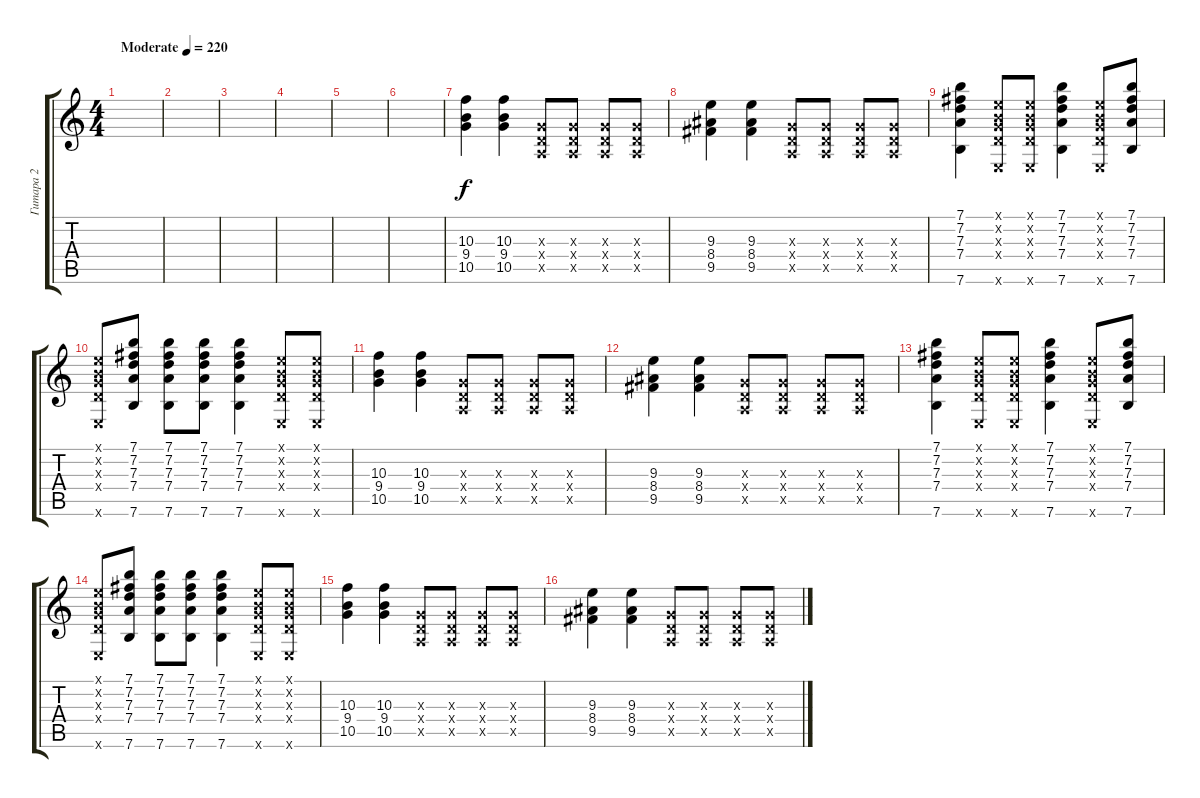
\track ("Гитара 2" "Гитара 2") {instrument overdrivenguitar}
\staff {score tabs}
\tuning (E4 B3 G3 D3 A2 E2) {hide}
\ts (4 4)
\tempo (220 "Moderate")
\clef g2
\ks c
|
|
|
|
|
|
(10.3 9.4 10.5).4 (10.3 9.4 10.5).4 (0.3{x} 0.4{x} 0.5{x}).8 (0.3{x} 0.4{x} 0.5{x}).8 (0.3{x} 0.4{x} 0.5{x}).8 (0.3{x} 0.4{x} 0.5{x}).8 |
(9.3 8.4 9.5).4 (9.3 8.4 9.5).4 (0.3{x} 0.4{x} 0.5{x}).8 (0.3{x} 0.4{x} 0.5{x}).8 (0.3{x} 0.4{x} 0.5{x}).8 (0.3{x} 0.4{x} 0.5{x}).8 |
(7.1 7.2 7.3 7.4 7.6).4 (0.1{x} 0.2{x} 0.3{x} 0.4{x} 0.6{x}).8 (0.1{x} 0.2{x} 0.3{x} 0.4{x} 0.6{x}).8 (7.1 7.2 7.3 7.4 7.6).4 (0.1{x} 0.2{x} 0.3{x} 0.4{x} 0.6{x}).8 (7.1 7.2 7.3 7.4 7.6).8 |
(0.1{x} 0.2{x} 0.3{x} 0.4{x} 0.6{x}).8 (7.1 7.2 7.3 7.4 7.6).8 (7.1 7.2 7.3 7.4 7.6).8 (7.1 7.2 7.3 7.4 7.6).8 (7.1 7.2 7.3 7.4 7.6).4 (0.1{x} 0.2{x} 0.3{x} 0.4{x} 0.6{x}).8 (0.1{x} 0.2{x} 0.3{x} 0.4{x} 0.6{x}).8 |
(10.3 9.4 10.5).4 (10.3 9.4 10.5).4 (0.3{x} 0.4{x} 0.5{x}).8 (0.3{x} 0.4{x} 0.5{x}).8 (0.3{x} 0.4{x} 0.5{x}).8 (0.3{x} 0.4{x} 0.5{x}).8 |
(9.3 8.4 9.5).4 (9.3 8.4 9.5).4 (0.3{x} 0.4{x} 0.5{x}).8 (0.3{x} 0.4{x} 0.5{x}).8 (0.3{x} 0.4{x} 0.5{x}).8 (0.3{x} 0.4{x} 0.5{x}).8 |
(7.1 7.2 7.3 7.4 7.6).4 (0.1{x} 0.2{x} 0.3{x} 0.4{x} 0.6{x}).8 (0.1{x} 0.2{x} 0.3{x} 0.4{x} 0.6{x}).8 (7.1 7.2 7.3 7.4 7.6).4 (0.1{x} 0.2{x} 0.3{x} 0.4{x} 0.6{x}).8 (7.1 7.2 7.3 7.4 7.6).8 |
(0.1{x} 0.2{x} 0.3{x} 0.4{x} 0.6{x}).8 (7.1 7.2 7.3 7.4 7.6).8 (7.1 7.2 7.3 7.4 7.6).8 (7.1 7.2 7.3 7.4 7.6).8 (7.1 7.2 7.3 7.4 7.6).4 (0.1{x} 0.2{x} 0.3{x} 0.4{x} 0.6{x}).8 (0.1{x} 0.2{x} 0.3{x} 0.4{x} 0.6{x}).8 |
(10.3 9.4 10.5).4 (10.3 9.4 10.5).4 (0.3{x} 0.4{x} 0.5{x}).8 (0.3{x} 0.4{x} 0.5{x}).8 (0.3{x} 0.4{x} 0.5{x}).8 (0.3{x} 0.4{x} 0.5{x}).8 |
(9.3 8.4 9.5).4 (9.3 8.4 9.5).4 (0.3{x} 0.4{x} 0.5{x}).8 (0.3{x} 0.4{x} 0.5{x}).8 (0.3{x} 0.4{x} 0.5{x}).8 (0.3{x} 0.4{x} 0.5{x}).8
